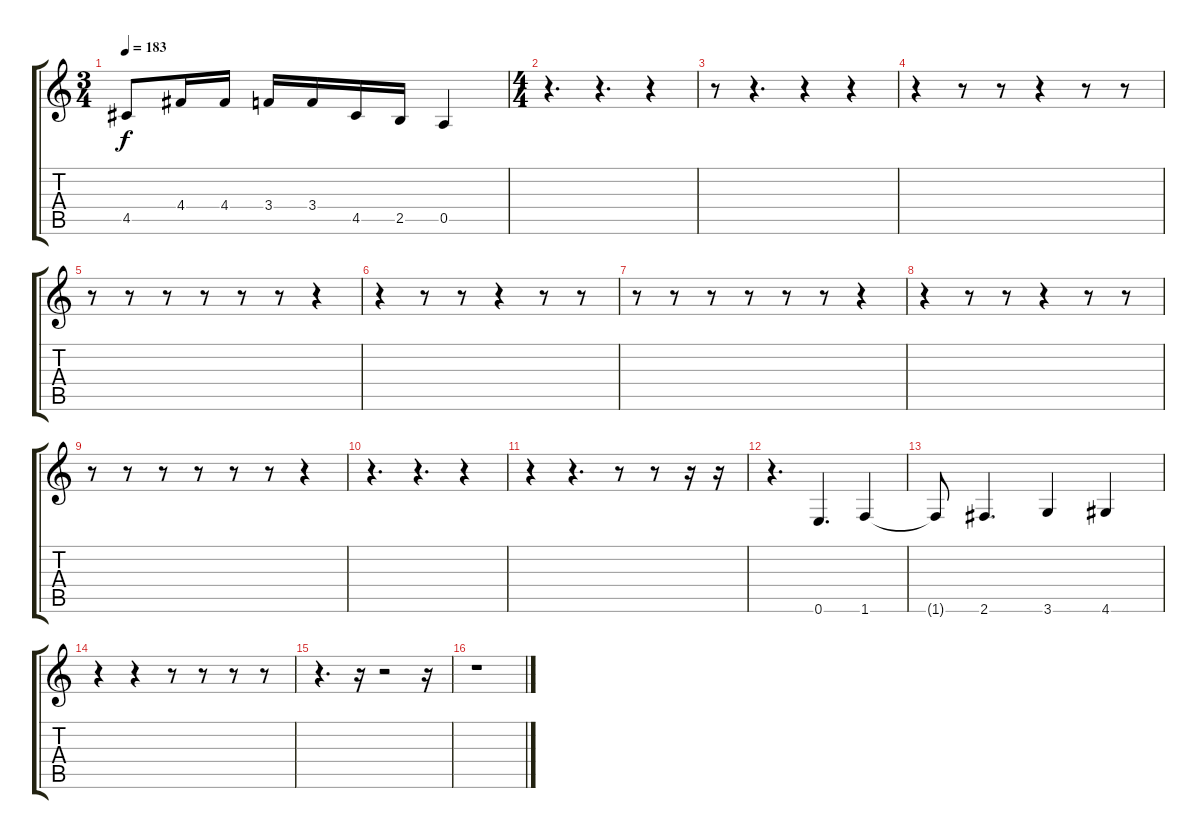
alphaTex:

\track "" {instrument electricbassfinger}
\staff {score tabs}
\tuning (E4 B3 G3 D3 A2 E2) {hide}
\ts (3 4)
\tempo 183
\clef g2
\ks c
4.5.8{dy f} 4.4.16 4.4.16 3.4.16 3.4.16 4.5.16 2.5.16 0.5.4 |
\ts (4 4)
r.4{d} r.4{d} r.4 |
r.8 r.4{d} r.4 r.4 |
r.4 r.8 r.8 r.4 r.8 r.8 |
r.8 r.8 r.8 r.8 r.8 r.8 r.4 |
r.4 r.8 r.8 r.4 r.8 r.8 |
r.8 r.8 r.8 r.8 r.8 r.8 r.4 |
r.4 r.8 r.8 r.4 r.8 r.8 |
r.8 r.8 r.8 r.8 r.8 r.8 r.4 |
r.4{d} r.4{d} r.4 |
r.4 r.4{d} r.8 r.8 r.16 r.16 |
r.4{d} 0.6.4{d} 1.6.4 |
1.6{t}.8 2.6.4{d} 3.6.4 4.6.4 |
r.4 r.4 r.8 r.8 r.8 r.8 |
r.4{d} r.16 r.2 r.16 |
r.1
